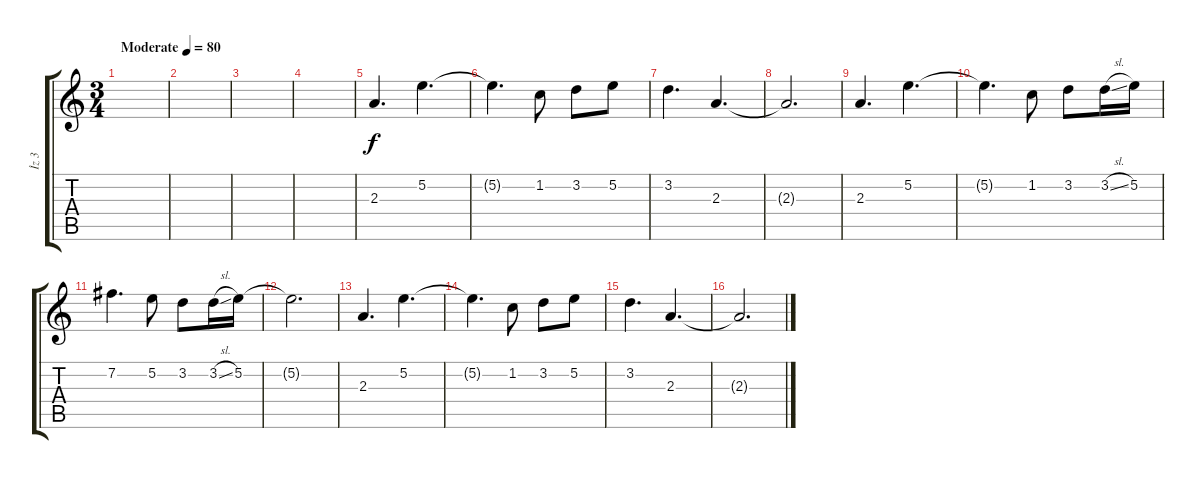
\track ("İz 3" "İz 3") {instrument electricguitarclean}
\staff {score tabs}
\tuning (E4 B3 G3 D3 A2 E2) {hide}
\ts (3 4)
\tempo (80 "Moderate")
\clef g2
\ks c
|
|
|
|
2.3.4{d} 5.2.4{d} |
5.2{t}.4{d} 1.2.8 3.2.8 5.2.8 |
3.2.4{d} 2.3.4{d} |
2.3{t}.2{d} |
2.3.4{d} 5.2.4{d} |
5.2{t}.4{d} 1.2.8 3.2.8 3.2{sl}.16 5.2.16 |
7.2.4{d} 5.2.8 3.2.8 3.2{sl}.16 5.2.16 |
5.2{t}.2{d} |
2.3.4{d} 5.2.4{d} |
5.2{t}.4{d} 1.2.8 3.2.8 5.2.8 |
3.2.4{d} 2.3.4{d} |
2.3{t}.2{d}
